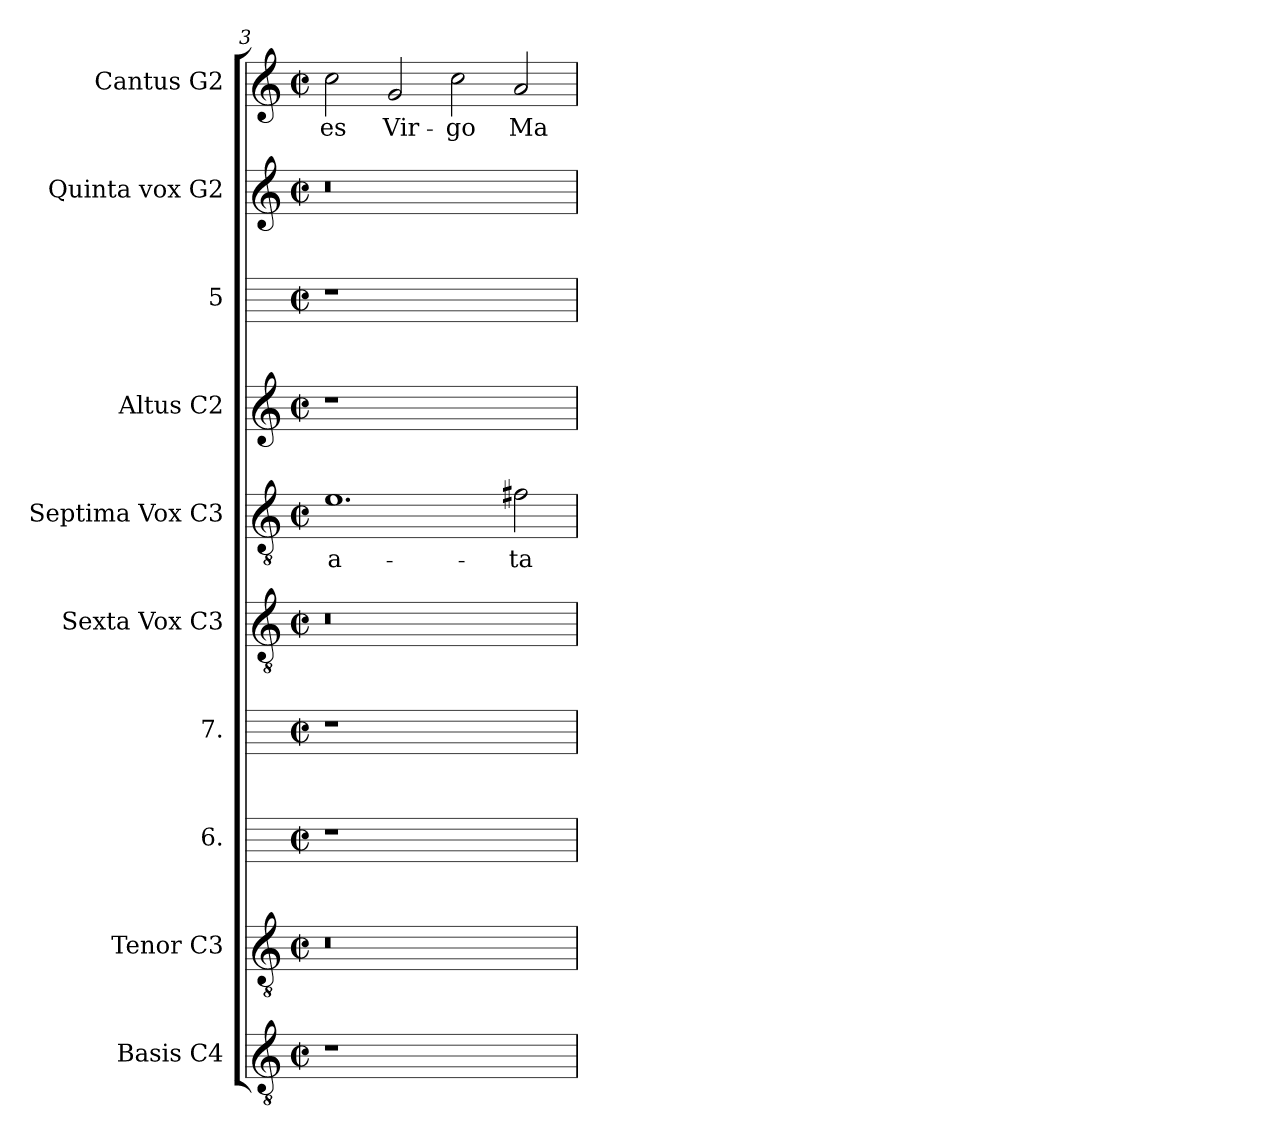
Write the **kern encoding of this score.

**kern	**kern	**kern	**kern	**kern	**kern	**text	**kern	**kern	**kern	**kern	**text
*part10	*part9	*part8	*part7	*part6	*part5	*part5	*part4	*part3	*part2	*part1	*part1
*staff10	*staff9	*staff8	*staff7	*staff6	*staff5	*staff5	*staff4	*staff3	*staff2	*staff1	*staff1
*I"Basis  C4	*I"Tenor  C3	*I"6.	*I"7.	*I"Sexta Vox  C3	*I"Septima  Vox C3	*	*I"Altus  C2	*I"5	*I"Quinta vox  G2	*I"Cantus  G2	*
*I'B	*I'T	*	*	*	*	*	*I'A	*	*	*I'C	*
*clefGv2	*clefGv2	*	*	*clefGv2	*clefGv2	*	*clefG2	*	*clefG2	*clefG2	*
*k[]	*k[]	*k[]	*k[]	*k[]	*k[]	*	*k[]	*k[]	*k[]	*k[]	*
*C:	*C:	*C:	*C:	*C:	*C:	*	*C:	*C:	*C:	*C:	*
*M2/2	*M2/2	*M2/2	*M2/2	*M2/2	*M2/2	*	*M2/2	*M2/2	*M2/2	*M2/2	*
*met(c|)	*met(c|)	*met(c|)	*met(c|)	*met(c|)	*met(c|)	*	*met(c|)	*met(c|)	*met(c|)	*met(c|)	*
=3	=3	=3	=3	=3	=3	=3	=3	=3	=3	=3	=3
!	!	!	!	!	!	!LO:LY:b:cj	!	!	!	!	!LO:LY:b:cj
1r	0r	1r	1r	0r	1.e	-a-	1r	1r	0r	2cc\	es
!	!	!	!	!	!	!	!	!	!	!	!LO:LY:b:cj
.	.	.	.	.	.	.	.	.	.	2g/	Vir-
!	!	!	!	!	!	!	!	!	!	!	!LO:LY:b:cj
1ryy	.	1ryy	1ryy	.	.	.	1ryy	1ryy	.	2cc\	-go
!	!	!	!	!	!	!LO:LY:b:cj	!	!	!	!	!LO:LY:b:cj
.	.	.	.	.	2f#X\	-ta	.	.	.	2a/	Ma-
=	=	=	=	=	=	=	=	=	=	=	=
*-	*-	*-	*-	*-	*-	*-	*-	*-	*-	*-	*-
